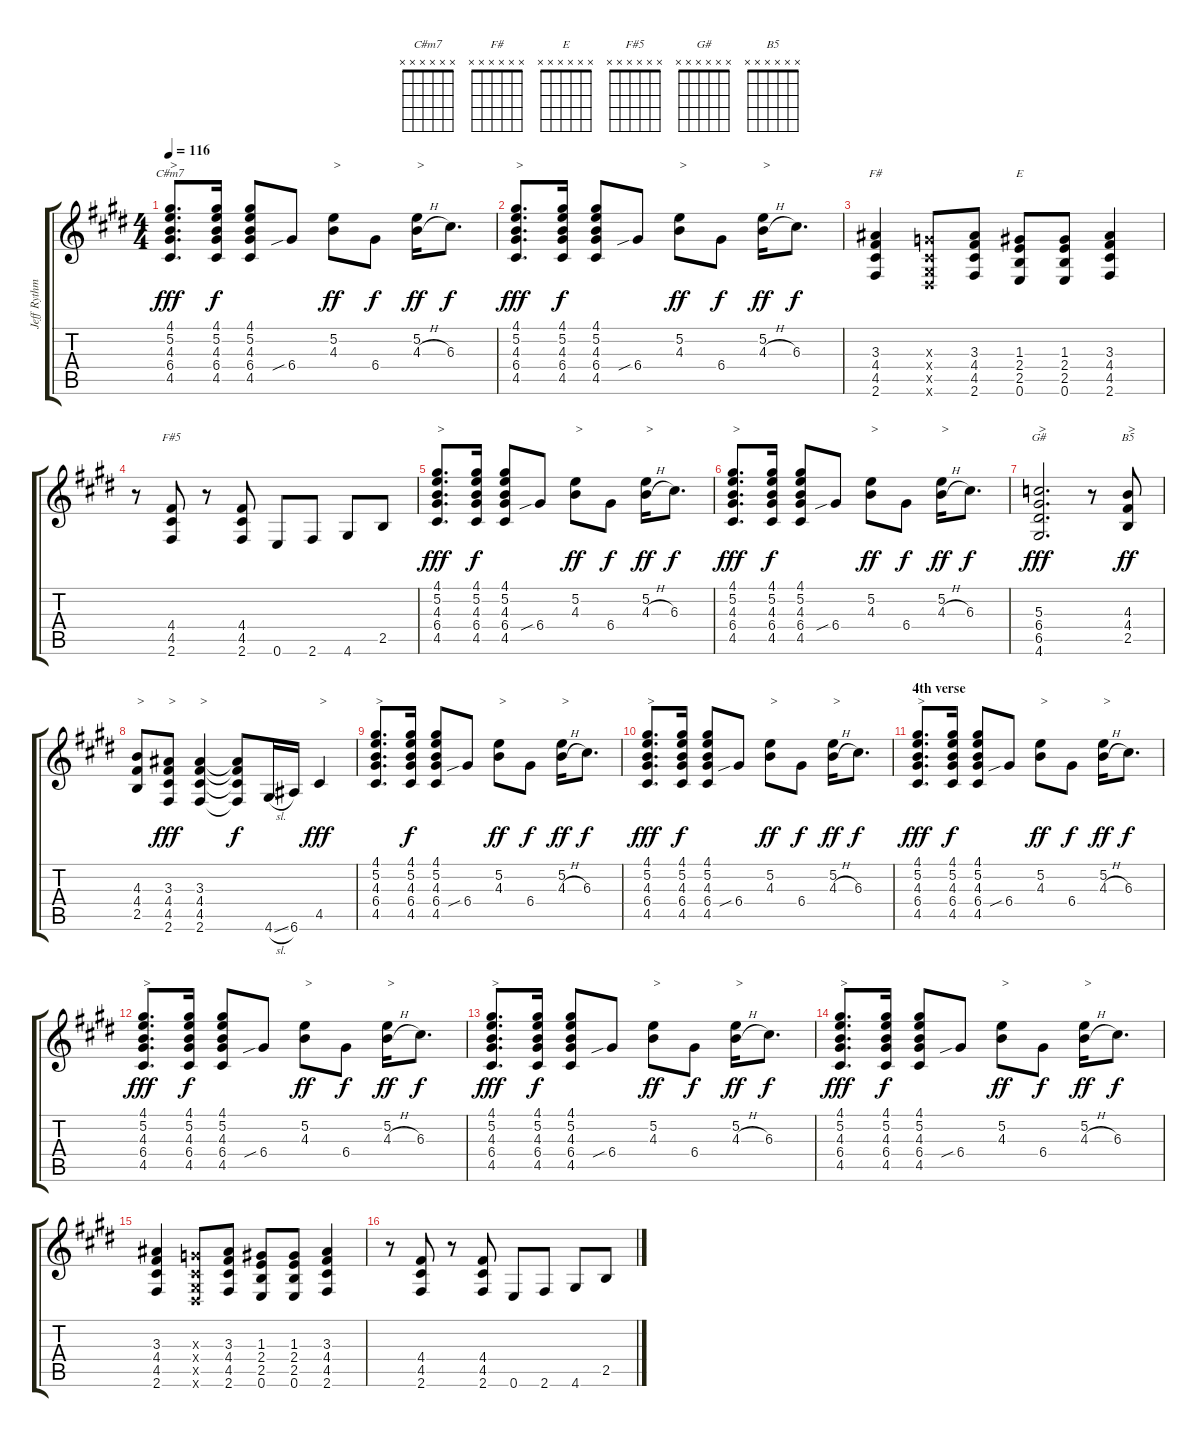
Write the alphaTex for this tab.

\track ("Jeff Rythm" "Jeff Rythm") {instrument distortionguitar}
\staff {score tabs}
\tuning (E4 B3 G3 D3 A2 E2) {hide}
\chord ("C#m7" x x x x x x)
\chord ("F#" x x x x x x)
\chord ("E" x x x x x x)
\chord ("F#5" x x x x x x)
\chord ("G#" x x x x x x)
\chord ("B5" x x x x x x)
\ts (4 4)
\tempo 116
\clef g2
\ks e
(4.1 5.2 4.3 6.4 4.5).8{d ch "C#m7" txt ">" dy fff} (4.1 5.2 4.3 6.4 4.5).16{dy f} (4.1 5.2 4.3 6.4 4.5).8 6.4{sib}.8 (5.2 4.3).8{txt ">" dy ff} 6.4.8{dy f} (5.2 4.3{h}).16{txt ">" dy ff} 6.3.8{d dy f} |
(4.1 5.2 4.3 6.4 4.5).8{d txt ">" dy fff} (4.1 5.2 4.3 6.4 4.5).16{dy f} (4.1 5.2 4.3 6.4 4.5).8 6.4{sib}.8 (5.2 4.3).8{txt ">" dy ff} 6.4.8{dy f} (5.2 4.3{h}).16{txt ">" dy ff} 6.3.8{d dy f} |
(3.3 4.4 4.5 2.6).4{ch "F#"} (0.3{x} -1.4{x} -1.5{x} -1.6{x}).8 (3.3 4.4 4.5 2.6).8 (1.3 2.4 2.5 0.6).8{ch "E"} (1.3 2.4 2.5 0.6).8 (3.3 4.4 4.5 2.6).4 |
r.8 (4.4 4.5 2.6).8{ch "F#5"} r.8 (4.4 4.5 2.6).8 0.6.8 2.6.8 4.6.8 2.5.8 |
(4.1 5.2 4.3 6.4 4.5).8{d txt ">" dy fff} (4.1 5.2 4.3 6.4 4.5).16{dy f} (4.1 5.2 4.3 6.4 4.5).8 6.4{sib}.8 (5.2 4.3).8{txt ">" dy ff} 6.4.8{dy f} (5.2 4.3{h}).16{txt ">" dy ff} 6.3.8{d dy f} |
(4.1 5.2 4.3 6.4 4.5).8{d txt ">" dy fff} (4.1 5.2 4.3 6.4 4.5).16{dy f} (4.1 5.2 4.3 6.4 4.5).8 6.4{sib}.8 (5.2 4.3).8{txt ">" dy ff} 6.4.8{dy f} (5.2 4.3{h}).16{txt ">" dy ff} 6.3.8{d dy f} |
(5.3 6.4 6.5 4.6).2{d ch "G#" txt ">" dy fff} r.8 (4.3 4.4 2.5).8{ch "B5" txt ">" dy ff} |
(4.3 4.4 2.5).8{txt ">"} (3.3 4.4 4.5 2.6).8{txt ">" dy fff} (3.3 4.4 4.5 2.6).4{txt ">"} (3.3{t} 4.4{t} 4.5{t} 2.6{t}).8{dy f} 4.6{sl}.16 6.6.16 4.5.4{txt ">" dy fff} |
(4.1 5.2 4.3 6.4 4.5).8{d txt ">"} (4.1 5.2 4.3 6.4 4.5).16{dy f} (4.1 5.2 4.3 6.4 4.5).8 6.4{sib}.8 (5.2 4.3).8{txt ">" dy ff} 6.4.8{dy f} (5.2 4.3{h}).16{txt ">" dy ff} 6.3.8{d dy f} |
(4.1 5.2 4.3 6.4 4.5).8{d txt ">" dy fff} (4.1 5.2 4.3 6.4 4.5).16{dy f} (4.1 5.2 4.3 6.4 4.5).8 6.4{sib}.8 (5.2 4.3).8{txt ">" dy ff} 6.4.8{dy f} (5.2 4.3{h}).16{txt ">" dy ff} 6.3.8{d dy f} |
\section ("" "4th verse")
(4.1 5.2 4.3 6.4 4.5).8{d txt ">" dy fff} (4.1 5.2 4.3 6.4 4.5).16{dy f} (4.1 5.2 4.3 6.4 4.5).8 6.4{sib}.8 (5.2 4.3).8{txt ">" dy ff} 6.4.8{dy f} (5.2 4.3{h}).16{txt ">" dy ff} 6.3.8{d dy f} |
(4.1 5.2 4.3 6.4 4.5).8{d txt ">" dy fff} (4.1 5.2 4.3 6.4 4.5).16{dy f} (4.1 5.2 4.3 6.4 4.5).8 6.4{sib}.8 (5.2 4.3).8{txt ">" dy ff} 6.4.8{dy f} (5.2 4.3{h}).16{txt ">" dy ff} 6.3.8{d dy f} |
(4.1 5.2 4.3 6.4 4.5).8{d txt ">" dy fff} (4.1 5.2 4.3 6.4 4.5).16{dy f} (4.1 5.2 4.3 6.4 4.5).8 6.4{sib}.8 (5.2 4.3).8{txt ">" dy ff} 6.4.8{dy f} (5.2 4.3{h}).16{txt ">" dy ff} 6.3.8{d dy f} |
(4.1 5.2 4.3 6.4 4.5).8{d txt ">" dy fff} (4.1 5.2 4.3 6.4 4.5).16{dy f} (4.1 5.2 4.3 6.4 4.5).8 6.4{sib}.8 (5.2 4.3).8{txt ">" dy ff} 6.4.8{dy f} (5.2 4.3{h}).16{txt ">" dy ff} 6.3.8{d dy f} |
(3.3 4.4 4.5 2.6).4 (0.3{x} -1.4{x} -1.5{x} -1.6{x}).8 (3.3 4.4 4.5 2.6).8 (1.3 2.4 2.5 0.6).8 (1.3 2.4 2.5 0.6).8 (3.3 4.4 4.5 2.6).4 |
r.8 (4.4 4.5 2.6).8 r.8 (4.4 4.5 2.6).8 0.6.8 2.6.8 4.6.8 2.5.8
